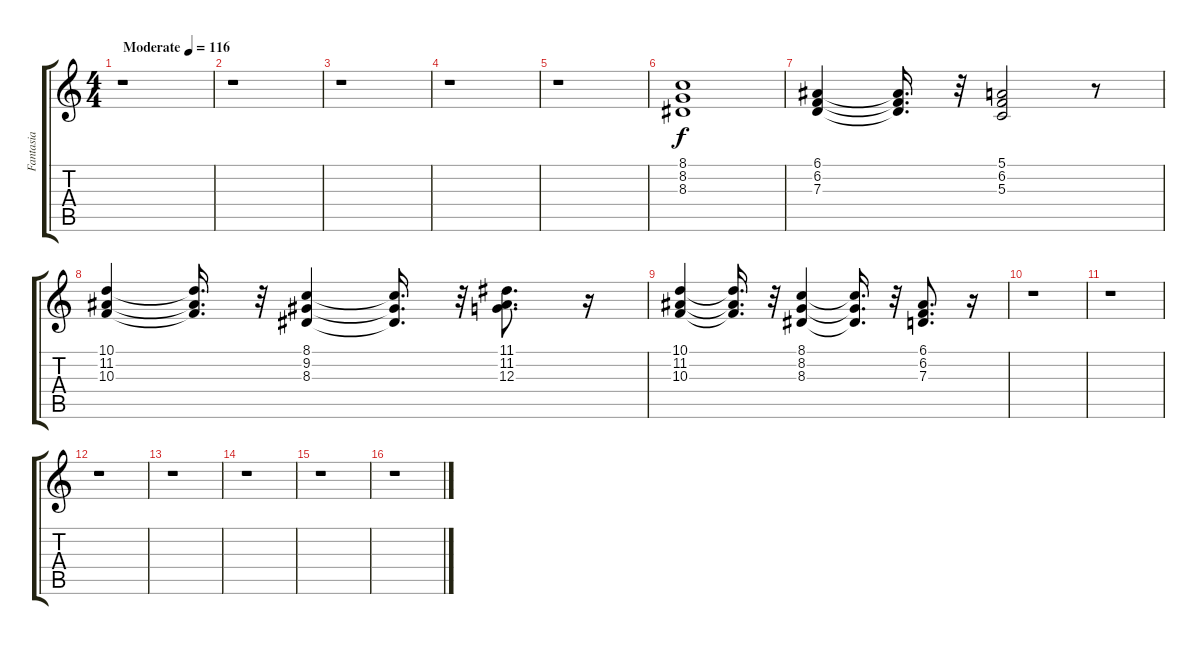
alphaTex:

\track ("Fantasia" "Fantasia") {instrument pad1newage}
\staff {score tabs}
\tuning (E4 B3 G3 D3 A2 E2) {hide}
\ts (4 4)
\tempo (116 "Moderate")
\clef g2
\ks c
r.1{dy f instrument pad1newage} |
r.1 |
r.1 |
r.1 |
r.1 |
(8.1 8.2 8.3).1{txt ""} |
(6.1 6.2 7.3).4 (6.1{t} 6.2{t} 7.3{t}).16{d} r.32 (5.1 6.2 5.3).2 r.8 |
(10.1 11.2 10.3).4 (10.1{t} 11.2{t} 10.3{t}).16{d} r.32 (8.1 9.2 8.3).4 (8.1{t} 9.2{t} 8.3{t}).16{d} r.32 (11.1 11.2 12.3).8{d} r.16 |
(10.1 11.2 10.3).4 (10.1{t} 11.2{t} 10.3{t}).16{d} r.32 (8.1 8.2 8.3).4 (8.1{t} 8.2{t} 8.3{t}).16{d} r.32 (6.1 6.2 7.3).8{d} r.16 |
r.1 |
r.1 |
r.1 |
r.1 |
r.1 |
r.1 |
r.1
